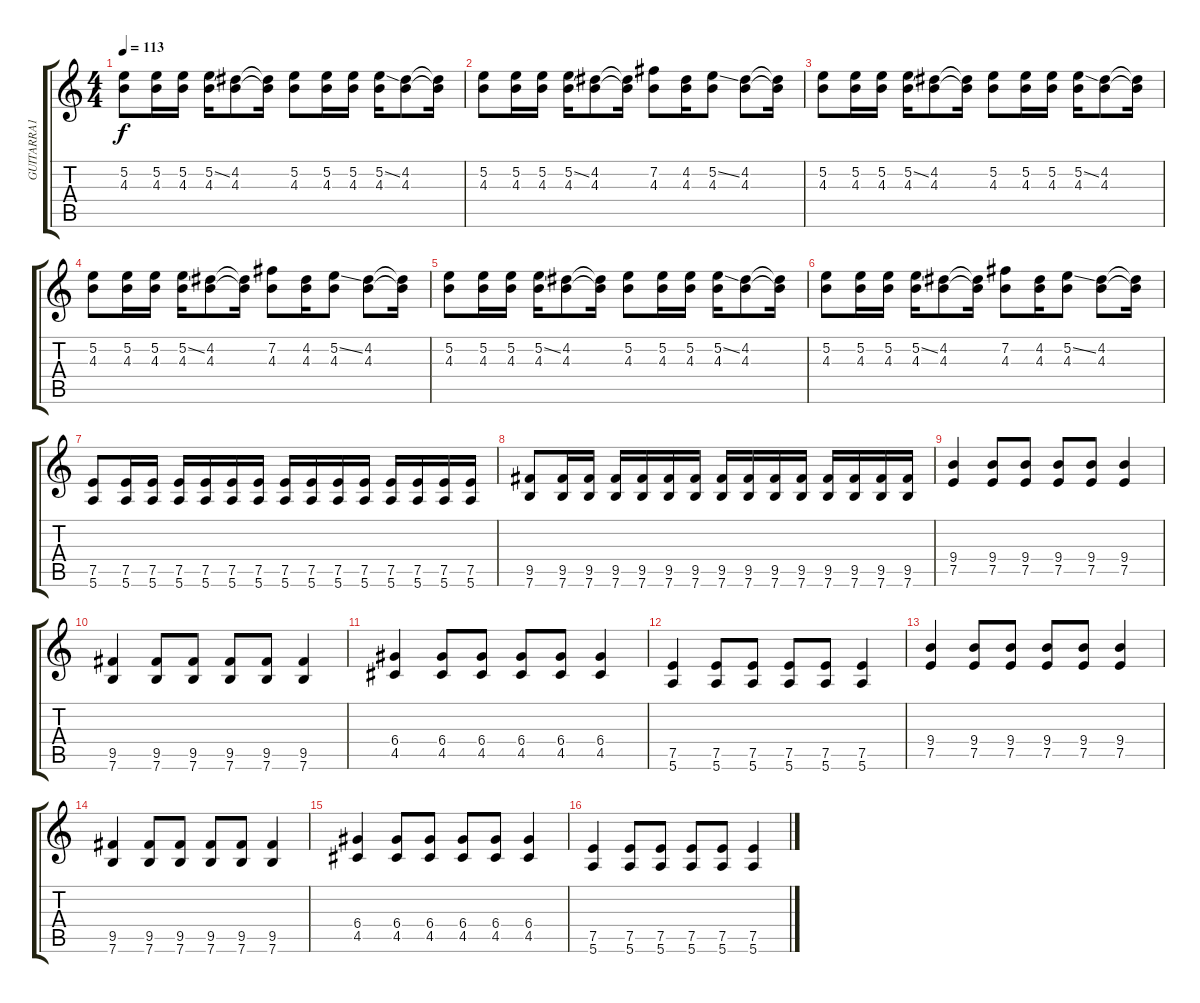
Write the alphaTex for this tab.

\track ("GUITARRA1" "GUITARRA1") {instrument overdrivenguitar}
\staff {score tabs}
\tuning (E4 B3 G3 D3 A2 E2) {hide}
\ts (4 4)
\tempo 113
\clef g2
\ks c
(5.2 4.3).8{dy f} (5.2 4.3).16 (5.2 4.3).16 (5.2{ss} 4.3).16 (4.2 4.3).8 (4.2{t} 4.3{t}).16 (5.2 4.3).8 (5.2 4.3).16 (5.2 4.3).16 (5.2{ss} 4.3).16 (4.2 4.3).8 (4.2{t} 4.3{t}).16 |
(5.2 4.3).8 (5.2 4.3).16 (5.2 4.3).16 (5.2{ss} 4.3).16 (4.2 4.3).8 (4.2{t} 4.3{t}).16 (7.2 4.3).8 (4.2 4.3).16 (5.2{ss} 4.3).8 (4.2 4.3).8 (4.2{t} 4.3{t}).16 |
(5.2 4.3).8 (5.2 4.3).16 (5.2 4.3).16 (5.2{ss} 4.3).16 (4.2 4.3).8 (4.2{t} 4.3{t}).16 (5.2 4.3).8 (5.2 4.3).16 (5.2 4.3).16 (5.2{ss} 4.3).16 (4.2 4.3).8 (4.2{t} 4.3{t}).16 |
(5.2 4.3).8 (5.2 4.3).16 (5.2 4.3).16 (5.2{ss} 4.3).16 (4.2 4.3).8 (4.2{t} 4.3{t}).16 (7.2 4.3).8 (4.2 4.3).16 (5.2{ss} 4.3).8 (4.2 4.3).8 (4.2{t} 4.3{t}).16 |
(5.2 4.3).8 (5.2 4.3).16 (5.2 4.3).16 (5.2{ss} 4.3).16 (4.2 4.3).8 (4.2{t} 4.3{t}).16 (5.2 4.3).8 (5.2 4.3).16 (5.2 4.3).16 (5.2{ss} 4.3).16 (4.2 4.3).8 (4.2{t} 4.3{t}).16 |
(5.2 4.3).8 (5.2 4.3).16 (5.2 4.3).16 (5.2{ss} 4.3).16 (4.2 4.3).8 (4.2{t} 4.3{t}).16 (7.2 4.3).8 (4.2 4.3).16 (5.2{ss} 4.3).8 (4.2 4.3).8 (4.2{t} 4.3{t}).16 |
(7.5 5.6).8 (7.5 5.6).16 (7.5 5.6).16 (7.5 5.6).16 (7.5 5.6).16 (7.5 5.6).16 (7.5 5.6).16 (7.5 5.6).16 (7.5 5.6).16 (7.5 5.6).16 (7.5 5.6).16 (7.5 5.6).16 (7.5 5.6).16 (7.5 5.6).16 (7.5 5.6).16 |
(9.5 7.6).8 (9.5 7.6).16 (9.5 7.6).16 (9.5 7.6).16 (9.5 7.6).16 (9.5 7.6).16 (9.5 7.6).16 (9.5 7.6).16 (9.5 7.6).16 (9.5 7.6).16 (9.5 7.6).16 (9.5 7.6).16 (9.5 7.6).16 (9.5 7.6).16 (9.5 7.6).16 |
(9.4 7.5).4 (9.4 7.5).8 (9.4 7.5).8 (9.4 7.5).8 (9.4 7.5).8 (9.4 7.5).4 |
(9.5 7.6).4 (9.5 7.6).8 (9.5 7.6).8 (9.5 7.6).8 (9.5 7.6).8 (9.5 7.6).4 |
(6.4 4.5).4 (6.4 4.5).8 (6.4 4.5).8 (6.4 4.5).8 (6.4 4.5).8 (6.4 4.5).4 |
(7.5 5.6).4 (7.5 5.6).8 (7.5 5.6).8 (7.5 5.6).8 (7.5 5.6).8 (7.5 5.6).4 |
(9.4 7.5).4 (9.4 7.5).8 (9.4 7.5).8 (9.4 7.5).8 (9.4 7.5).8 (9.4 7.5).4 |
(9.5 7.6).4 (9.5 7.6).8 (9.5 7.6).8 (9.5 7.6).8 (9.5 7.6).8 (9.5 7.6).4 |
(6.4 4.5).4 (6.4 4.5).8 (6.4 4.5).8 (6.4 4.5).8 (6.4 4.5).8 (6.4 4.5).4 |
(7.5 5.6).4 (7.5 5.6).8 (7.5 5.6).8 (7.5 5.6).8 (7.5 5.6).8 (7.5 5.6).4
